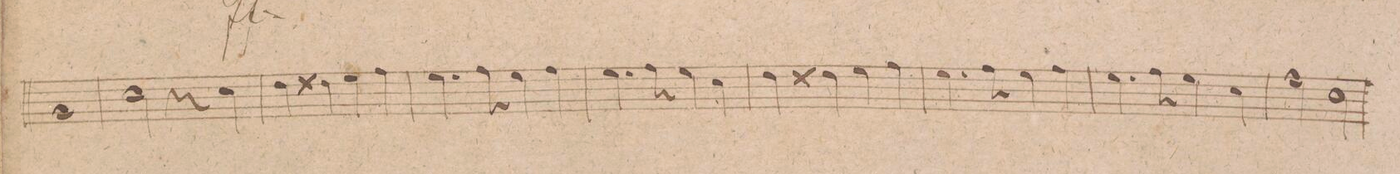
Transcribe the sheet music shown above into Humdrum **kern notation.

**kern	**dynam
*I"Fagotto. 2do	*
*clefF4	*
*k[f#c#g#]	*
*met(c|)	*
*M2/2	*
1BB	.
=117	=117
2E\	.
4r	.
4E\	.
=118	=118
4F#\	.
4F##X\	.
4G#\	.
4A\	.
=119	=119
4.G#\	.
8A\	.
4G#\	.
4A\	.
=120	=120
4.G#\	.
8A\	.
4G#\	.
4E\	.
=121	=121
4F#\	.
4F##X\	.
4G#\	.
4A\	.
=122	=122
4.G#\	.
8A\	.
4G#\	.
4A\	.
=123	=123
4.G#\	.
8A\	.
4G#\	.
4E\	.
=124	=124
2A\	.
2E\	.
=125	=125
*-	*-
